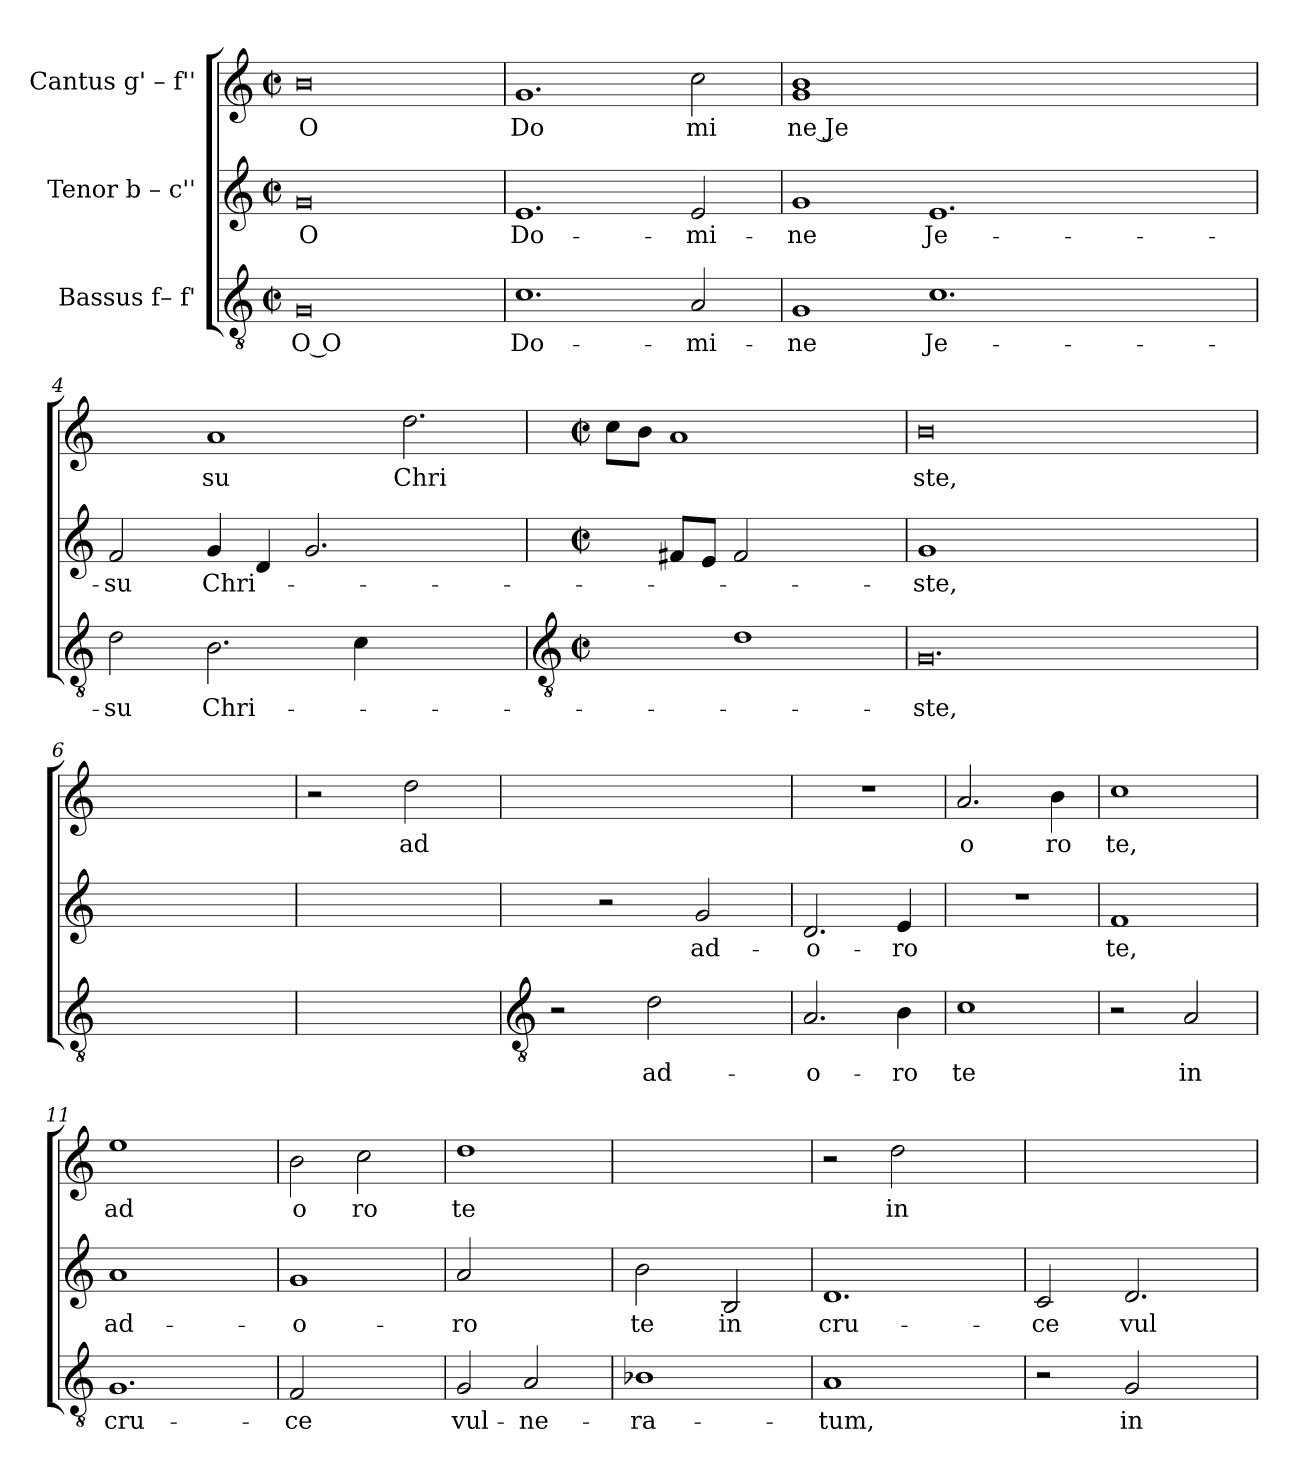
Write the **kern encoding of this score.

**kern	**text	**kern	**text	**kern	**text
*part3	*part3	*part2	*part2	*part1	*part1
*staff3	*staff3	*staff2	*staff2	*staff1	*staff1
*I"Bassus  f– f'	*	*I"Tenor  b – c''	*	*I"Cantus  g' – f''	*
*clefGv2	*	*clefG2	*	*clefG2	*
*k[]	*	*k[]	*	*k[]	*
*C:	*	*C:	*	*C:	*
*M4/2	*	*M4/2	*	*M4/2	*
*met(c|)	*	*met(c|)	*	*met(c|)	*
=1	=1	=1	=1	=1	=1
!	!LO:LY:b	!	!LO:LY:b	!	!LO:LY:b
0G	O O	0g	O	0b	O
=2	=2	=2	=2	=2	=2
!	!LO:LY:b	!	!LO:LY:b	!	!LO:LY:b
1.c	Do-	1.e	Do-	1.g	Do
!	!LO:LY:b	!	!LO:LY:b	!	!LO:LY:b
2A/	-mi-	2e/	-mi-	2cc\	mi
=3	=3	=3	=3	=3	=3
!	!LO:LY:b	!	!LO:LY:b	!	!LO:LY:b
1G	-ne	1g	-ne	1g 1b	ne Je
!	!LO:LY:b	!	!LO:LY:b	!	!
1.c	Je-	1.e	Je-	4ryy	.
.	.	.	.	4ryy	.
.	.	.	.	4ryy	.
.	.	.	.	4ryy	.
.	.	.	.	2ryy	.
=4	=4	=4	=4	=4	=4
!	!LO:LY:b	!	!LO:LY:b	!	!
2d\	-su	2f/	-su	4ryy	.
.	.	.	.	4ryy	.
!	!LO:LY:b	!	!LO:LY:b	!	!LO:LY:b
2.B\	Chri-	4g/	Chri-	1a	su
.	.	4d/	.	.	.
.	.	2.g/	.	.	.
4c\	.	.	.	.	.
!	!	!	!	!	!LO:LY:b
2.ryy	.	.	.	2.dd\	Chri
.	.	2ryy	.	.	.
!!LO:LB:g=z
=5	=5	=5	=5	=5	=5
*clefGv2	*	*	*	*	*
*M2/2	*	*M2/2	*	*M2/2	*
*met(c|)	*	*met(c|)	*	*met(c|)	*
4ryy	.	4ryy	.	8cc\L	.
.	.	.	.	8b\J	.
4ryy	.	8f#X/L	.	1a	.
.	.	8e/J	.	.	.
1d	.	2f#/	.	.	.
.	.	2ryy	.	.	.
.	.	.	.	4ryy	.
=5A	=5A	=5A	=5A	=5A	=5A
!	!LO:LY:b	!	!LO:LY:b	!	!LO:LY:b
0.G	-ste,	1g	-ste,	0b	ste,
.	.	0ryy	.	.	.
.	.	.	.	1ryy	.
=6A	=6A	=6A	=6A	=6A	=6A
4ryy	.	4ryy	.	4ryy	.
4ryy	.	4ryy	.	4ryy	.
4ryy	.	4ryy	.	4ryy	.
4ryy	.	4ryy	.	4ryy	.
=6B	=6B	=6B	=6B	=6B	=6B
4ryy	.	4ryy	.	2r	.
4ryy	.	4ryy	.	.	.
!	!	!	!	!	!LO:LY:b
4ryy	.	4ryy	.	2dd\	ad
4ryy	.	4ryy	.	.	.
!!LO:LB:g=z
=7A	=7A	=7A	=7A	=7A	=7A
*clefGv2	*	*	*	*	*
2r	.	4ryy	.	4ryy	.
.	.	2r	.	4ryy	.
!	!LO:LY:b	!	!	!	!
2d\	ad-	.	.	4ryy	.
!	!	!	!LO:LY:b	!	!
.	.	2g/	ad-	4ryy	.
4ryy	.	.	.	4ryy	.
=8	=8	=8	=8	=8	=8
!	!LO:LY:b	!	!LO:LY:b	!	!
2.A/	-o-	2.d/	-o-	1r	.
!	!LO:LY:b	!	!LO:LY:b	!	!
4B\	-ro	4e/	-ro	.	.
!!LO:LB:g=z
=9	=9	=9	=9	=9	=9
!	!LO:LY:b	!	!	!	!LO:LY:b
1c	te	1r	.	2.a/	o
!	!	!	!	!	!LO:LY:b
.	.	.	.	4b\	ro
!!LO:LB:g=z
=10	=10	=10	=10	=10	=10
!	!	!	!LO:LY:b	!	!LO:LY:b
2r	.	1f	te,	1cc	te,
!	!LO:LY:b	!	!	!	!
2A/	in	.	.	.	.
=11	=11	=11	=11	=11	=11
!	!LO:LY:b	!	!LO:LY:b	!	!LO:LY:b
1.G	cru-	1a	ad-	1ee	ad
.	.	2ryy	.	2ryy	.
=12	=12	=12	=12	=12	=12
!	!LO:LY:b	!	!LO:LY:b	!	!LO:LY:b
2F/	-ce	1g	-o-	2b\	o
!	!	!	!	!	!LO:LY:b
4ryy	.	.	.	2cc\	ro
4ryy	.	.	.	.	.
=13	=13	=13	=13	=13	=13
!	!LO:LY:b	!	!LO:LY:b	!	!LO:LY:b
2G/	vul-	2a/	-ro	1dd	te
!	!LO:LY:b	!	!	!	!
2A/	-ne-	4ryy	.	.	.
.	.	4ryy	.	.	.
=14A	=14A	=14A	=14A	=14A	=14A
!	!LO:LY:b	!	!LO:LY:b	!	!
1B-X	-ra-	2b\	te	4ryy	.
.	.	.	.	4ryy	.
!	!	!	!LO:LY:b	!	!
.	.	2B/	in	4ryy	.
.	.	.	.	4ryy	.
=14B	=14B	=14B	=14B	=14B	=14B
!	!LO:LY:b	!	!LO:LY:b	!	!
1A	-tum,	1.d	cru-	2r	.
!	!	!	!	!	!LO:LY:b
.	.	.	.	2dd\	in
2ryy	.	.	.	2ryy	.
=15A	=15A	=15A	=15A	=15A	=15A
!	!	!	!LO:LY:b	!	!
2r	.	2c/	-ce	4ryy	.
.	.	.	.	4ryy	.
!	!LO:LY:b	!	!LO:LY:b	!	!
2G/	in	2.d/	vul-	4ryy	.
.	.	.	.	4ryy	.
4ryy	.	.	.	4ryy	.
=	=	=	=	=	=
*-	*-	*-	*-	*-	*-
